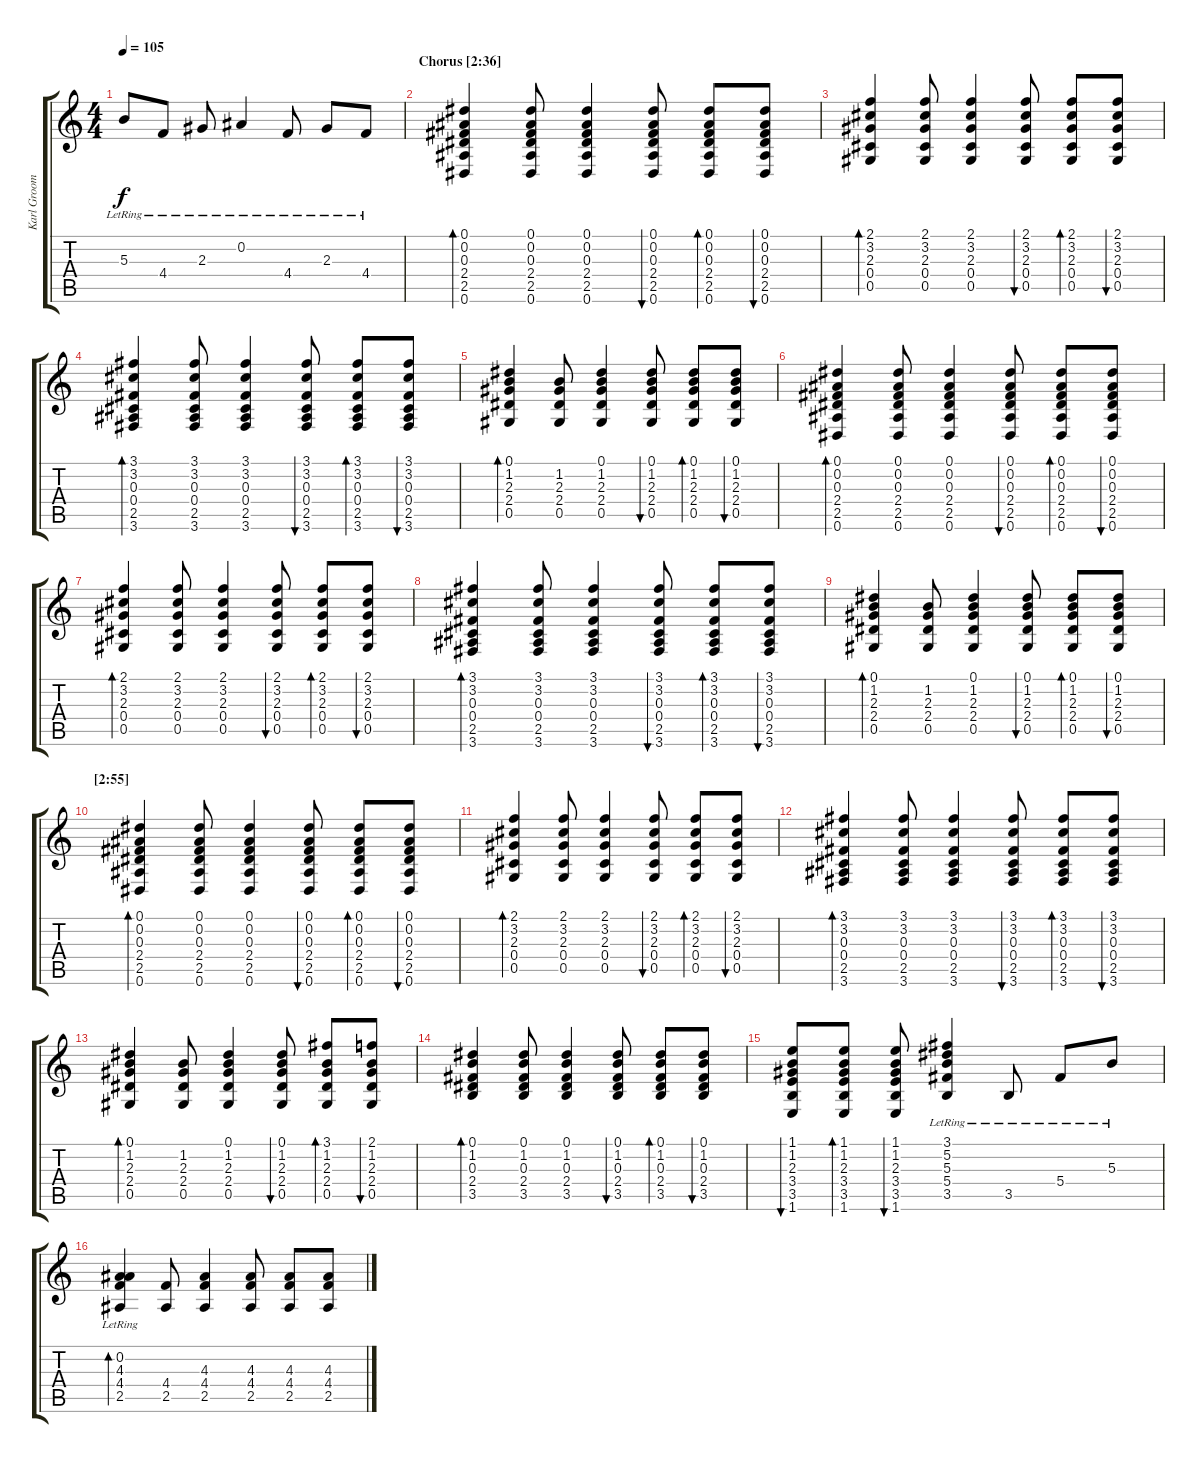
\track ("Karl Groom" "Karl Groom") {instrument acousticguitarsteel}
\staff {score tabs}
\tuning (Eb4 Bb3 Gb3 Db3 Ab2 Eb2) {hide}
\ts (4 4)
\tempo 105
\clef g2
\ks c
5.3{lr}.8{dy f} 4.4{lr}.8 2.3{lr}.8 0.2{lr}.4 4.4{lr}.8 2.3{lr}.8 4.4{lr}.8 |
\section ("" "Chorus [2:36]")
(0.1 0.2 0.3 2.4 2.5 0.6).4{bd 60} (0.1 0.2 0.3 2.4 2.5 0.6).8 (0.1 0.2 0.3 2.4 2.5 0.6).4 (0.1 0.2 0.3 2.4 2.5 0.6).8{bu 60} (0.1 0.2 0.3 2.4 2.5 0.6).8{bd 60} (0.1 0.2 0.3 2.4 2.5 0.6).8{bu 60} |
(2.1 3.2 2.3 0.4 0.5).4{bd 60} (2.1 3.2 2.3 0.4 0.5).8 (2.1 3.2 2.3 0.4 0.5).4 (2.1 3.2 2.3 0.4 0.5).8{bu 60} (2.1 3.2 2.3 0.4 0.5).8{bd 60} (2.1 3.2 2.3 0.4 0.5).8{bu 60} |
(3.1 3.2 0.3 0.4 2.5 3.6).4{bd 60} (3.1 3.2 0.3 0.4 2.5 3.6).8 (3.1 3.2 0.3 0.4 2.5 3.6).4 (3.1 3.2 0.3 0.4 2.5 3.6).8{bu 60} (3.1 3.2 0.3 0.4 2.5 3.6).8{bd 60} (3.1 3.2 0.3 0.4 2.5 3.6).8{bu 60} |
(0.1 1.2 2.3 2.4 0.5).4{bd 60} (1.2 2.3 2.4 0.5).8 (0.1 1.2 2.3 2.4 0.5).4 (0.1 1.2 2.3 2.4 0.5).8{bu 60} (0.1 1.2 2.3 2.4 0.5).8{bd 60} (0.1 1.2 2.3 2.4 0.5).8{bu 60} |
\section ("" "")
(0.1 0.2 0.3 2.4 2.5 0.6).4{bd 60} (0.1 0.2 0.3 2.4 2.5 0.6).8 (0.1 0.2 0.3 2.4 2.5 0.6).4 (0.1 0.2 0.3 2.4 2.5 0.6).8{bu 60} (0.1 0.2 0.3 2.4 2.5 0.6).8{bd 60} (0.1 0.2 0.3 2.4 2.5 0.6).8{bu 60} |
(2.1 3.2 2.3 0.4 0.5).4{bd 60} (2.1 3.2 2.3 0.4 0.5).8 (2.1 3.2 2.3 0.4 0.5).4 (2.1 3.2 2.3 0.4 0.5).8{bu 60} (2.1 3.2 2.3 0.4 0.5).8{bd 60} (2.1 3.2 2.3 0.4 0.5).8{bu 60} |
(3.1 3.2 0.3 0.4 2.5 3.6).4{bd 60} (3.1 3.2 0.3 0.4 2.5 3.6).8 (3.1 3.2 0.3 0.4 2.5 3.6).4 (3.1 3.2 0.3 0.4 2.5 3.6).8{bu 60} (3.1 3.2 0.3 0.4 2.5 3.6).8{bd 60} (3.1 3.2 0.3 0.4 2.5 3.6).8{bu 60} |
(0.1 1.2 2.3 2.4 0.5).4{bd 60} (1.2 2.3 2.4 0.5).8 (0.1 1.2 2.3 2.4 0.5).4 (0.1 1.2 2.3 2.4 0.5).8{bu 60} (0.1 1.2 2.3 2.4 0.5).8{bd 60} (0.1 1.2 2.3 2.4 0.5).8{bu 60} |
\section ("" "[2:55]")
(0.1 0.2 0.3 2.4 2.5 0.6).4{bd 60} (0.1 0.2 0.3 2.4 2.5 0.6).8 (0.1 0.2 0.3 2.4 2.5 0.6).4 (0.1 0.2 0.3 2.4 2.5 0.6).8{bu 60} (0.1 0.2 0.3 2.4 2.5 0.6).8{bd 60} (0.1 0.2 0.3 2.4 2.5 0.6).8{bu 60} |
(2.1 3.2 2.3 0.4 0.5).4{bd 60} (2.1 3.2 2.3 0.4 0.5).8 (2.1 3.2 2.3 0.4 0.5).4 (2.1 3.2 2.3 0.4 0.5).8{bu 60} (2.1 3.2 2.3 0.4 0.5).8{bd 60} (2.1 3.2 2.3 0.4 0.5).8{bu 60} |
(3.1 3.2 0.3 0.4 2.5 3.6).4{bd 60} (3.1 3.2 0.3 0.4 2.5 3.6).8 (3.1 3.2 0.3 0.4 2.5 3.6).4 (3.1 3.2 0.3 0.4 2.5 3.6).8{bu 60} (3.1 3.2 0.3 0.4 2.5 3.6).8{bd 60} (3.1 3.2 0.3 0.4 2.5 3.6).8{bu 60} |
(0.1 1.2 2.3 2.4 0.5).4{bd 60} (1.2 2.3 2.4 0.5).8 (0.1 1.2 2.3 2.4 0.5).4 (0.1 1.2 2.3 2.4 0.5).8{bu 60} (3.1 1.2 2.3 2.4 0.5).8{bd 60} (2.1 1.2 2.3 2.4 0.5).8{bu 60} |
\section ("" "")
(0.1 1.2 0.3 2.4 3.5).4{bd 60} (0.1 1.2 0.3 2.4 3.5).8 (0.1 1.2 0.3 2.4 3.5).4 (0.1 1.2 0.3 2.4 3.5).8{bu 60} (0.1 1.2 0.3 2.4 3.5).8{bd 60} (0.1 1.2 0.3 2.4 3.5).8{bu 60} |
(1.1 1.2 2.3 3.4 3.5 1.6).8{bu 60} (1.1 1.2 2.3 3.4 3.5 1.6).8{bd 60} (1.1 1.2 2.3 3.4 3.5 1.6).8{bu 60} (3.1{lr} 5.2 5.3{lr} 5.4{lr} 3.5{lr}).4 3.5{lr}.8 5.4{lr}.8 5.3{lr}.8 |
(0.2{lr} 4.3{lr} 4.4{lr} 2.5{lr}).4{bd 240} (4.4 2.5).8 (4.3 4.4 2.5).4 (4.3 4.4 2.5).8 (4.3 4.4 2.5).8 (4.3 4.4 2.5).8
